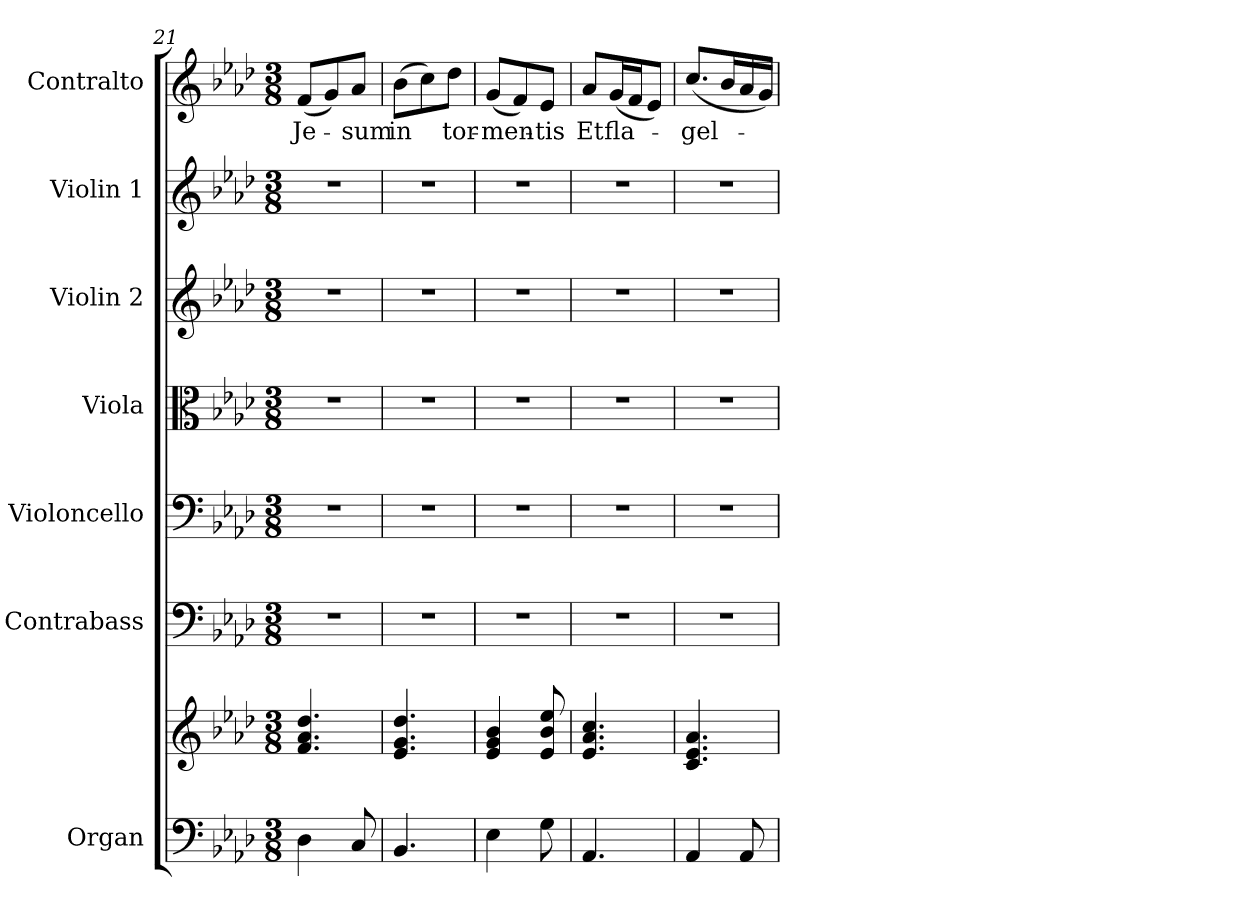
**kern	**kern	**kern	**kern	**kern	**kern	**kern	**kern	**text
*part7	*part7	*part6	*part5	*part4	*part3	*part2	*part1	*part1
*staff8	*staff7	*staff6	*staff5	*staff4	*staff3	*staff2	*staff1	*staff1
*I"Organ	*	*I"Contrabass	*I"Violoncello	*I"Viola	*I"Violin 2	*I"Violin 1	*I"Contralto	*
*I'Org.	*	*I'Cb.	*I'Vc.	*I'Vla.	*I'Vln. 2	*I'Vln. 1	*I'C.	*
!!LO:LB:g=z
*clefF4	*clefG2	*clefF4	*clefF4	*clefC3	*clefG2	*clefG2	*clefG2	*
*	*	*ITrd7c12	*	*	*	*	*	*
*k[b-e-a-d-]	*k[b-e-a-d-]	*k[b-e-a-d-]	*k[b-e-a-d-]	*k[b-e-a-d-]	*k[b-e-a-d-]	*k[b-e-a-d-]	*k[b-e-a-d-]	*
*f:	*f:	*f:	*f:	*f:	*f:	*f:	*f:	*
*M3/8	*M3/8	*M3/8	*M3/8	*M3/8	*M3/8	*M3/8	*M3/8	*
=21	=21	=21	=21	=21	=21	=21	=21	=21
!	!	!LO:N:vis=1	!LO:N:vis=1	!LO:N:vis=1	!LO:N:vis=1	!LO:N:vis=1	!	!
!	!	!	!	!	!	!	!	!LO:LY:b:color=#000000
4D-i\	4.fi/ 4.a-i 4.dd-i	4.r	4.r	4.r	4.r	4.r	(8fi/L	Je-
.	.	.	.	.	.	.	8gi/)	.
!	!	!	!	!	!	!	!	!LO:LY:b:color=#000000
8Ci/	.	.	.	.	.	.	8a-i/J	-sum
=22	=22	=22	=22	=22	=22	=22	=22	=22
!	!	!LO:N:vis=1	!LO:N:vis=1	!LO:N:vis=1	!LO:N:vis=1	!LO:N:vis=1	!	!
!	!	!	!	!	!	!	!	!LO:LY:b:color=#000000
4.BB-i/	4.e-i/ 4.gi 4.dd-i	4.r	4.r	4.r	4.r	4.r	(8b-i\L	in
.	.	.	.	.	.	.	8cci\)	.
!	!	!	!	!	!	!	!	!LO:LY:b:color=#000000
.	.	.	.	.	.	.	8dd-i\J	tor-
=23	=23	=23	=23	=23	=23	=23	=23	=23
!	!	!LO:N:vis=1	!LO:N:vis=1	!LO:N:vis=1	!LO:N:vis=1	!LO:N:vis=1	!	!
!	!	!	!	!	!	!	!	!LO:LY:b:color=#000000
4E-i\	4e-i/ 4gi 4b-i	4.r	4.r	4.r	4.r	4.r	(8gi/L	-men-
.	.	.	.	.	.	.	8fi/)	.
!	!	!	!	!	!	!	!	!LO:LY:b:color=#000000
8Gi\	8e-i/ 8b-i 8ee-i	.	.	.	.	.	8e-i/J	-tis
=24	=24	=24	=24	=24	=24	=24	=24	=24
!	!	!LO:N:vis=1	!LO:N:vis=1	!LO:N:vis=1	!LO:N:vis=1	!LO:N:vis=1	!	!
!	!	!	!	!	!	!	!	!LO:LY:b:color=#000000
4.AA-i/	4.e-i/ 4.a-i 4.cci	4.r	4.r	4.r	4.r	4.r	8a-i/L	Et
!	!	!	!	!	!	!	!	!LO:LY:b:color=#000000
.	.	.	.	.	.	.	(16gi/L	fla-
.	.	.	.	.	.	.	16fi/J	.
.	.	.	.	.	.	.	8e-i/J)	.
=25	=25	=25	=25	=25	=25	=25	=25	=25
!	!	!LO:N:vis=1	!LO:N:vis=1	!LO:N:vis=1	!LO:N:vis=1	!LO:N:vis=1	!	!
!	!	!	!	!	!	!	!	!LO:LY:b:color=#000000
4AA-i/	4.ci/ 4.e-i 4.a-i	4.r	4.r	4.r	4.r	4.r	(8.cci/L	-gel-
.	.	.	.	.	.	.	16b-i/L	.
8AA-i/	.	.	.	.	.	.	16a-i/	.
.	.	.	.	.	.	.	16gi/JJ)	.
=	=	=	=	=	=	=	=	=
*-	*-	*-	*-	*-	*-	*-	*-	*-
